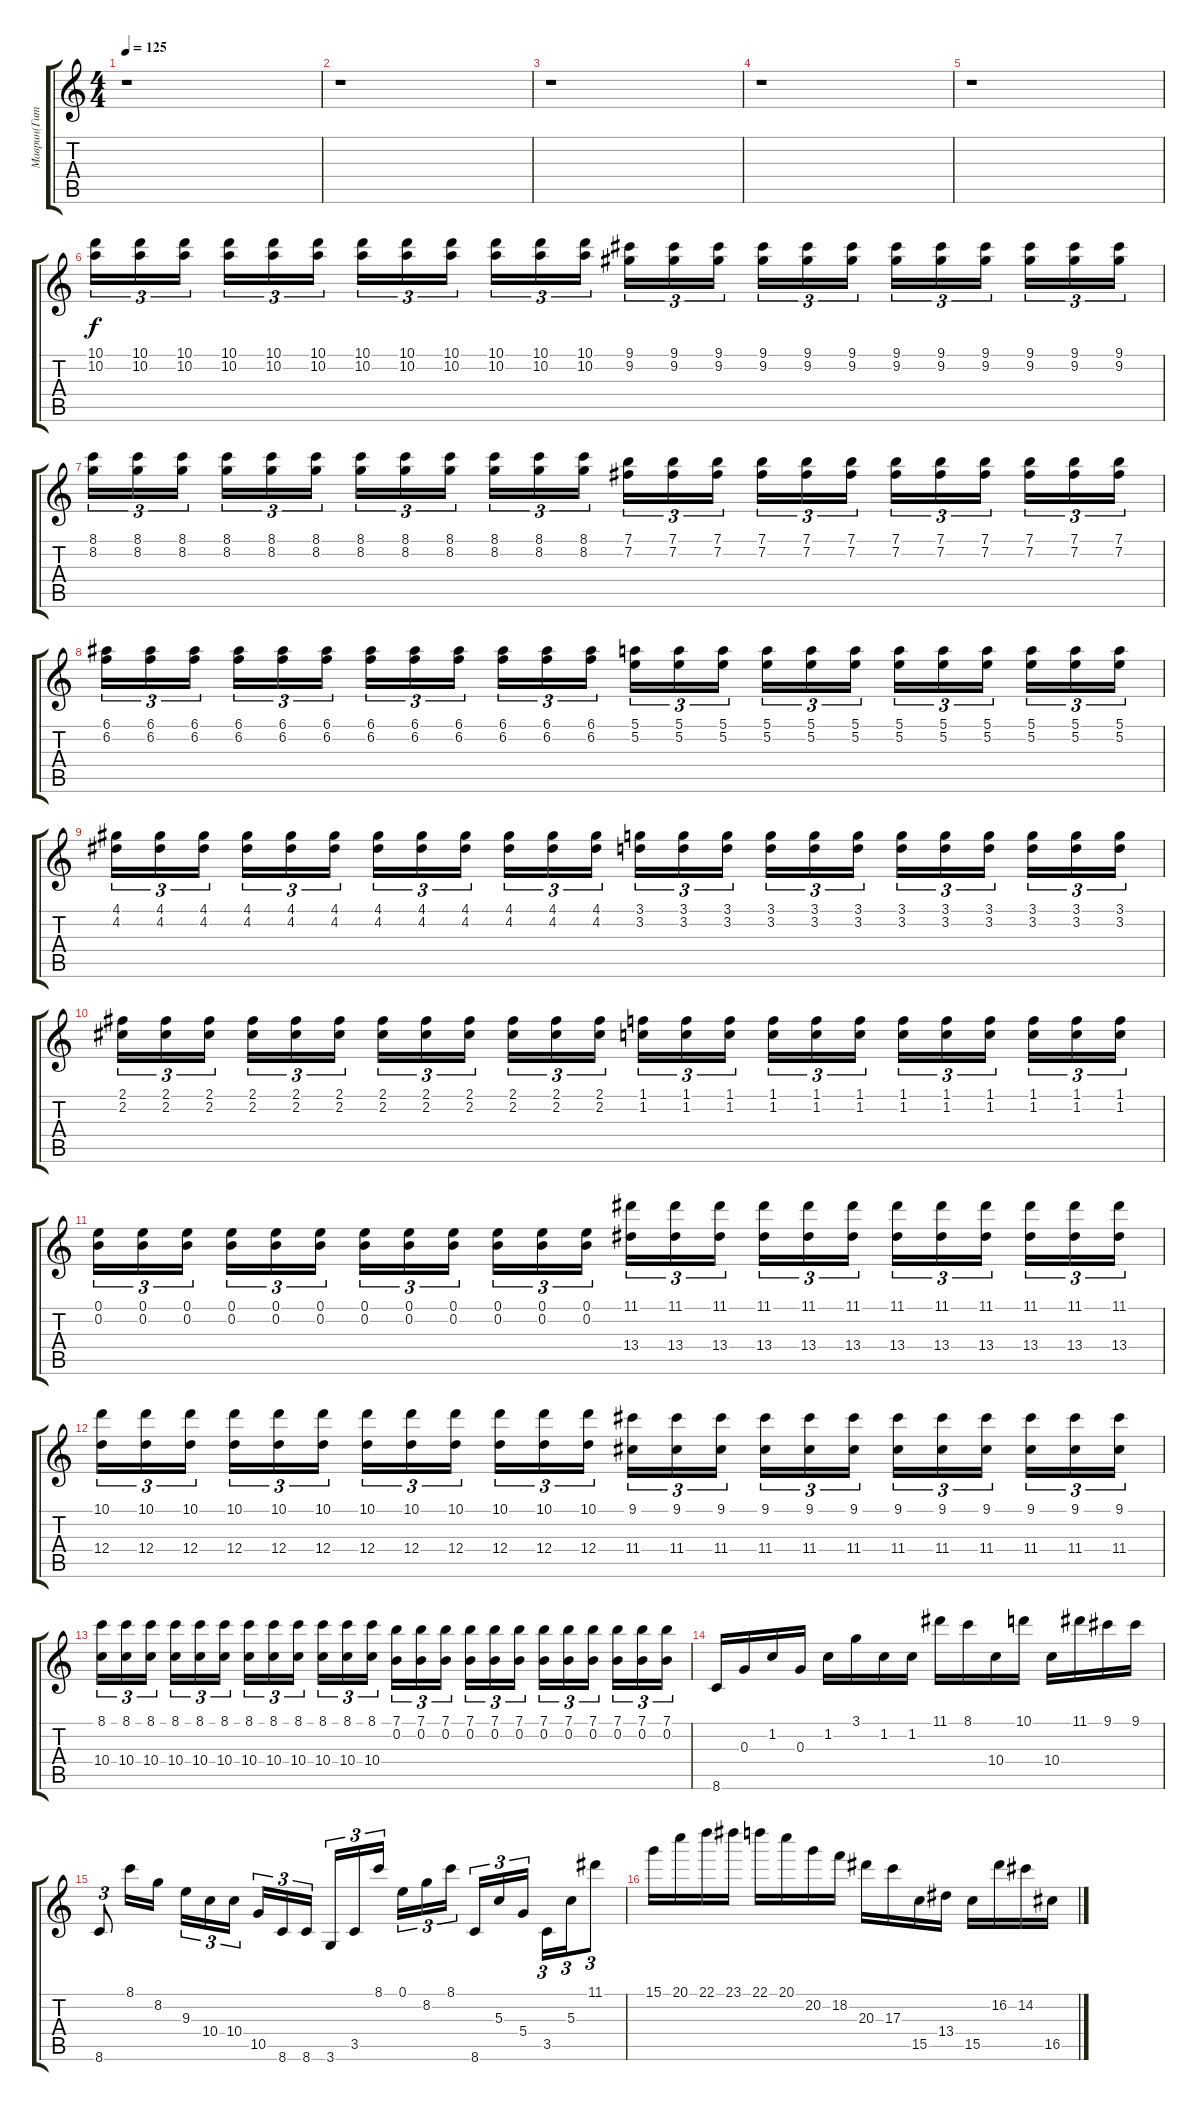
\track ("Маврин(Гитара-3)" "Маврин(Гит") {instrument distortionguitar}
\staff {score tabs}
\tuning (E4 B3 G3 D3 A2 E2) {hide}
\ts (4 4)
\tempo 125
\clef g2
\ks c
r.1{dy f} |
r.1 |
r.1 |
r.1 |
r.1 |
(10.1 10.2).16{tu (3 2)} (10.1 10.2).16{tu (3 2)} (10.1 10.2).16{tu (3 2) beam splitsecondary} (10.1 10.2).16{tu (3 2)} (10.1 10.2).16{tu (3 2)} (10.1 10.2).16{tu (3 2)} (10.1 10.2).16{tu (3 2)} (10.1 10.2).16{tu (3 2)} (10.1 10.2).16{tu (3 2) beam splitsecondary} (10.1 10.2).16{tu (3 2)} (10.1 10.2).16{tu (3 2)} (10.1 10.2).16{tu (3 2)} (9.1 9.2).16{tu (3 2)} (9.1 9.2).16{tu (3 2)} (9.1 9.2).16{tu (3 2) beam splitsecondary} (9.1 9.2).16{tu (3 2)} (9.1 9.2).16{tu (3 2)} (9.1 9.2).16{tu (3 2)} (9.1 9.2).16{tu (3 2)} (9.1 9.2).16{tu (3 2)} (9.1 9.2).16{tu (3 2) beam splitsecondary} (9.1 9.2).16{tu (3 2)} (9.1 9.2).16{tu (3 2)} (9.1 9.2).16{tu (3 2)} |
(8.1 8.2).16{tu (3 2)} (8.1 8.2).16{tu (3 2)} (8.1 8.2).16{tu (3 2) beam splitsecondary} (8.1 8.2).16{tu (3 2)} (8.1 8.2).16{tu (3 2)} (8.1 8.2).16{tu (3 2)} (8.1 8.2).16{tu (3 2)} (8.1 8.2).16{tu (3 2)} (8.1 8.2).16{tu (3 2) beam splitsecondary} (8.1 8.2).16{tu (3 2)} (8.1 8.2).16{tu (3 2)} (8.1 8.2).16{tu (3 2)} (7.1 7.2).16{tu (3 2)} (7.1 7.2).16{tu (3 2)} (7.1 7.2).16{tu (3 2) beam splitsecondary} (7.1 7.2).16{tu (3 2)} (7.1 7.2).16{tu (3 2)} (7.1 7.2).16{tu (3 2)} (7.1 7.2).16{tu (3 2)} (7.1 7.2).16{tu (3 2)} (7.1 7.2).16{tu (3 2) beam splitsecondary} (7.1 7.2).16{tu (3 2)} (7.1 7.2).16{tu (3 2)} (7.1 7.2).16{tu (3 2)} |
(6.1 6.2).16{tu (3 2)} (6.1 6.2).16{tu (3 2)} (6.1 6.2).16{tu (3 2) beam splitsecondary} (6.1 6.2).16{tu (3 2)} (6.1 6.2).16{tu (3 2)} (6.1 6.2).16{tu (3 2)} (6.1 6.2).16{tu (3 2)} (6.1 6.2).16{tu (3 2)} (6.1 6.2).16{tu (3 2) beam splitsecondary} (6.1 6.2).16{tu (3 2)} (6.1 6.2).16{tu (3 2)} (6.1 6.2).16{tu (3 2)} (5.1 5.2).16{tu (3 2)} (5.1 5.2).16{tu (3 2)} (5.1 5.2).16{tu (3 2) beam splitsecondary} (5.1 5.2).16{tu (3 2)} (5.1 5.2).16{tu (3 2)} (5.1 5.2).16{tu (3 2)} (5.1 5.2).16{tu (3 2)} (5.1 5.2).16{tu (3 2)} (5.1 5.2).16{tu (3 2) beam splitsecondary} (5.1 5.2).16{tu (3 2)} (5.1 5.2).16{tu (3 2)} (5.1 5.2).16{tu (3 2)} |
(4.1 4.2).16{tu (3 2)} (4.1 4.2).16{tu (3 2)} (4.1 4.2).16{tu (3 2) beam splitsecondary} (4.1 4.2).16{tu (3 2)} (4.1 4.2).16{tu (3 2)} (4.1 4.2).16{tu (3 2)} (4.1 4.2).16{tu (3 2)} (4.1 4.2).16{tu (3 2)} (4.1 4.2).16{tu (3 2) beam splitsecondary} (4.1 4.2).16{tu (3 2)} (4.1 4.2).16{tu (3 2)} (4.1 4.2).16{tu (3 2)} (3.1 3.2).16{tu (3 2)} (3.1 3.2).16{tu (3 2)} (3.1 3.2).16{tu (3 2) beam splitsecondary} (3.1 3.2).16{tu (3 2)} (3.1 3.2).16{tu (3 2)} (3.1 3.2).16{tu (3 2)} (3.1 3.2).16{tu (3 2)} (3.1 3.2).16{tu (3 2)} (3.1 3.2).16{tu (3 2) beam splitsecondary} (3.1 3.2).16{tu (3 2)} (3.1 3.2).16{tu (3 2)} (3.1 3.2).16{tu (3 2)} |
(2.1 2.2).16{tu (3 2)} (2.1 2.2).16{tu (3 2)} (2.1 2.2).16{tu (3 2) beam splitsecondary} (2.1 2.2).16{tu (3 2)} (2.1 2.2).16{tu (3 2)} (2.1 2.2).16{tu (3 2)} (2.1 2.2).16{tu (3 2)} (2.1 2.2).16{tu (3 2)} (2.1 2.2).16{tu (3 2) beam splitsecondary} (2.1 2.2).16{tu (3 2)} (2.1 2.2).16{tu (3 2)} (2.1 2.2).16{tu (3 2)} (1.1 1.2).16{tu (3 2)} (1.1 1.2).16{tu (3 2)} (1.1 1.2).16{tu (3 2) beam splitsecondary} (1.1 1.2).16{tu (3 2)} (1.1 1.2).16{tu (3 2)} (1.1 1.2).16{tu (3 2)} (1.1 1.2).16{tu (3 2)} (1.1 1.2).16{tu (3 2)} (1.1 1.2).16{tu (3 2) beam splitsecondary} (1.1 1.2).16{tu (3 2)} (1.1 1.2).16{tu (3 2)} (1.1 1.2).16{tu (3 2)} |
(0.1 0.2).16{tu (3 2)} (0.1 0.2).16{tu (3 2)} (0.1 0.2).16{tu (3 2) beam splitsecondary} (0.1 0.2).16{tu (3 2)} (0.1 0.2).16{tu (3 2)} (0.1 0.2).16{tu (3 2)} (0.1 0.2).16{tu (3 2)} (0.1 0.2).16{tu (3 2)} (0.1 0.2).16{tu (3 2) beam splitsecondary} (0.1 0.2).16{tu (3 2)} (0.1 0.2).16{tu (3 2)} (0.1 0.2).16{tu (3 2)} (11.1 13.4).16{tu (3 2)} (11.1 13.4).16{tu (3 2)} (11.1 13.4).16{tu (3 2) beam splitsecondary} (11.1 13.4).16{tu (3 2)} (11.1 13.4).16{tu (3 2)} (11.1 13.4).16{tu (3 2)} (11.1 13.4).16{tu (3 2)} (11.1 13.4).16{tu (3 2)} (11.1 13.4).16{tu (3 2) beam splitsecondary} (11.1 13.4).16{tu (3 2)} (11.1 13.4).16{tu (3 2)} (11.1 13.4).16{tu (3 2)} |
(10.1 12.4).16{tu (3 2)} (10.1 12.4).16{tu (3 2)} (10.1 12.4).16{tu (3 2) beam splitsecondary} (10.1 12.4).16{tu (3 2)} (10.1 12.4).16{tu (3 2)} (10.1 12.4).16{tu (3 2)} (10.1 12.4).16{tu (3 2)} (10.1 12.4).16{tu (3 2)} (10.1 12.4).16{tu (3 2) beam splitsecondary} (10.1 12.4).16{tu (3 2)} (10.1 12.4).16{tu (3 2)} (10.1 12.4).16{tu (3 2)} (9.1 11.4).16{tu (3 2)} (9.1 11.4).16{tu (3 2)} (9.1 11.4).16{tu (3 2) beam splitsecondary} (9.1 11.4).16{tu (3 2)} (9.1 11.4).16{tu (3 2)} (9.1 11.4).16{tu (3 2)} (9.1 11.4).16{tu (3 2)} (9.1 11.4).16{tu (3 2)} (9.1 11.4).16{tu (3 2) beam splitsecondary} (9.1 11.4).16{tu (3 2)} (9.1 11.4).16{tu (3 2)} (9.1 11.4).16{tu (3 2)} |
(8.1 10.4).16{tu (3 2)} (8.1 10.4).16{tu (3 2)} (8.1 10.4).16{tu (3 2) beam splitsecondary} (8.1 10.4).16{tu (3 2)} (8.1 10.4).16{tu (3 2)} (8.1 10.4).16{tu (3 2)} (8.1 10.4).16{tu (3 2)} (8.1 10.4).16{tu (3 2)} (8.1 10.4).16{tu (3 2) beam splitsecondary} (8.1 10.4).16{tu (3 2)} (8.1 10.4).16{tu (3 2)} (8.1 10.4).16{tu (3 2)} (7.1 0.2).16{tu (3 2)} (7.1 0.2).16{tu (3 2)} (7.1 0.2).16{tu (3 2) beam splitsecondary} (7.1 0.2).16{tu (3 2)} (7.1 0.2).16{tu (3 2)} (7.1 0.2).16{tu (3 2)} (7.1 0.2).16{tu (3 2)} (7.1 0.2).16{tu (3 2)} (7.1 0.2).16{tu (3 2) beam splitsecondary} (7.1 0.2).16{tu (3 2)} (7.1 0.2).16{tu (3 2)} (7.1 0.2).16{tu (3 2)} |
8.6.16{volume 16 instrument lead1square} 0.3.16 1.2.16 0.3.16 1.2.16 3.1.16 1.2.16 1.2.16 11.1.16 8.1.16 10.4.16 10.1.16 10.4.16 11.1.16 9.1.16 9.1.16 |
8.6.8{tu (3 2)} 8.1.16 8.2.16{beam splitsecondary} 9.3.16{tu (3 2)} 10.4.16{tu (3 2)} 10.4.16{tu (3 2) beam splitsecondary} 10.5.16{tu (3 2)} 8.6.16{tu (3 2)} 8.6.16{tu (3 2) beam splitsecondary} 3.6.16{tu (3 2)} 3.5.16{tu (3 2)} 8.1.16{tu (3 2) beam splitsecondary} 0.1.16{tu (3 2)} 8.2.16{tu (3 2)} 8.1.16{tu (3 2) beam splitsecondary} 8.6.16{tu (3 2)} 5.3.16{tu (3 2)} 5.4.16{tu (3 2) beam splitsecondary} 3.5.16{tu (3 2)} 5.3.16{tu (3 2)} 11.1.8{tu (3 2)} |
15.1.16 20.1.16 22.1.16 23.1.16 22.1.16 20.1.16 20.2.16 18.2.16 20.3.16 17.3.16 15.5.16 13.4.16 15.5.16 16.2.16 14.2.16 16.5.16
